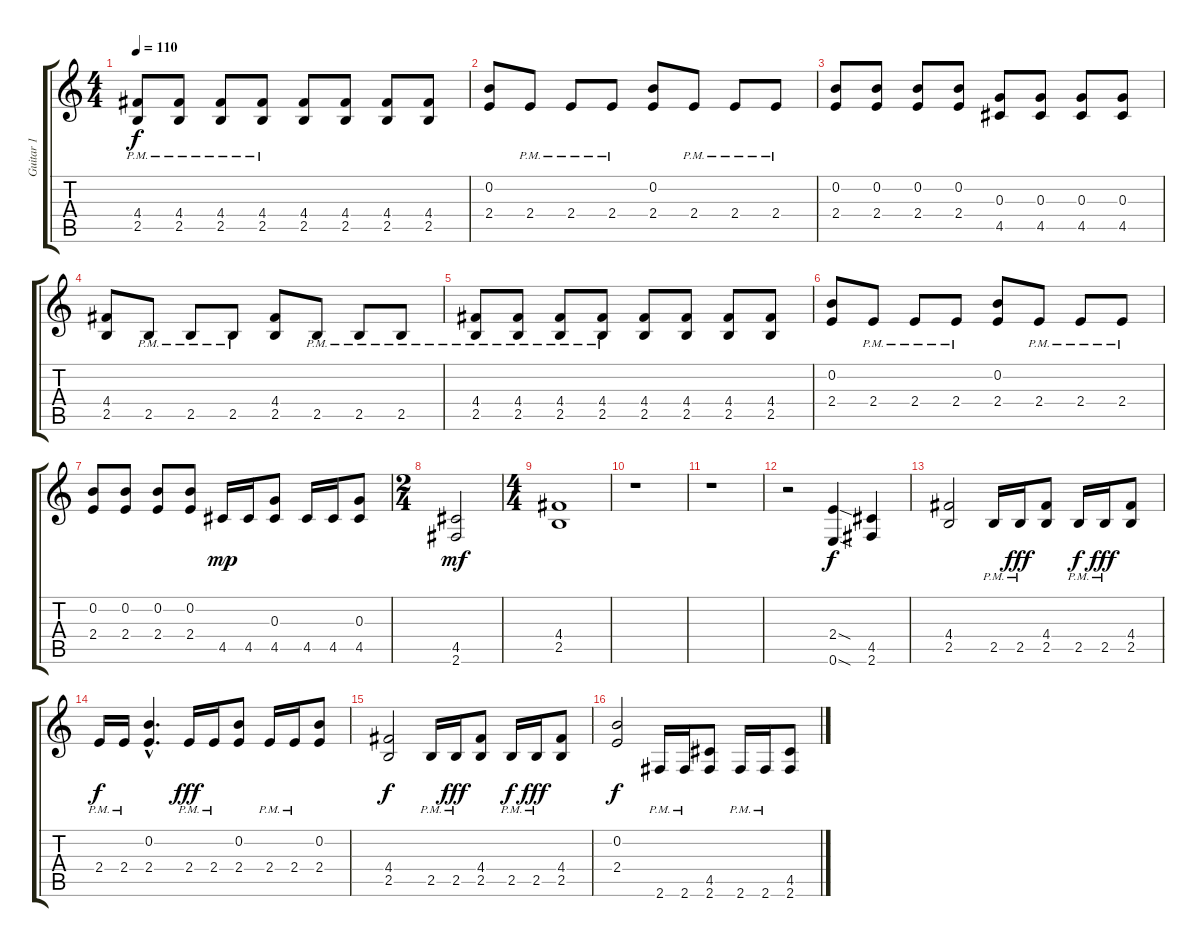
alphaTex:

\track ("Guitar 1" "Guitar 1") {instrument overdrivenguitar}
\staff {score tabs}
\tuning (E4 B3 G3 D3 A2 E2) {hide}
\ts (4 4)
\tempo 110
\clef g2
\ks c
(4.4{pm} 2.5{pm}).8{dy f} (4.4{pm} 2.5{pm}).8 (4.4{pm} 2.5{pm}).8 (4.4{pm} 2.5{pm}).8 (4.4 2.5).8 (4.4 2.5).8 (4.4 2.5).8 (4.4 2.5).8 |
(0.2 2.4).8 2.4{pm}.8 2.4{pm}.8 2.4{pm}.8 (0.2 2.4).8 2.4{pm}.8 2.4{pm}.8 2.4{pm}.8 |
(0.2 2.4).8 (0.2 2.4).8 (0.2 2.4).8 (0.2 2.4).8 (0.3 4.5).8 (0.3 4.5).8 (0.3 4.5).8 (0.3 4.5).8 |
(4.4 2.5).8 2.5{pm}.8 2.5{pm}.8 2.5{pm}.8 (4.4 2.5).8 2.5{pm}.8 2.5{pm}.8 2.5{pm}.8 |
(4.4{pm} 2.5{pm}).8 (4.4{pm} 2.5{pm}).8 (4.4{pm} 2.5{pm}).8 (4.4{pm} 2.5{pm}).8 (4.4 2.5).8 (4.4 2.5).8 (4.4 2.5).8 (4.4 2.5).8 |
(0.2 2.4).8 2.4{pm}.8 2.4{pm}.8 2.4{pm}.8 (0.2 2.4).8 2.4{pm}.8 2.4{pm}.8 2.4{pm}.8 |
(0.2 2.4).8 (0.2 2.4).8 (0.2 2.4).8 (0.2 2.4).8 4.5.16{dy mp} 4.5.16 (0.3 4.5).8 4.5.16 4.5.16 (0.3 4.5).8 |
\ts (2 4)
(4.5 2.6).2{dy mf} |
\ts (4 4)
(4.4 2.5).1 |
r.1 |
r.1 |
r.2 (2.4{sod} 0.6{sod}).4{dy f} (4.5 2.6).4 |
(4.4 2.5).2 2.5{pm}.16 2.5{pm}.16{dy fff} (4.4 2.5).8 2.5{pm}.16{dy f} 2.5{pm}.16{dy fff} (4.4 2.5).8 |
2.4{pm}.16{dy f} 2.4{pm}.16 (0.2{hac} 2.4{hac}).4{d} 2.4{pm}.16{dy fff} 2.4{pm}.16 (0.2 2.4).8 2.4{pm}.16 2.4{pm}.16 (0.2 2.4).8 |
(4.4 2.5).2{dy f} 2.5{pm}.16 2.5{pm}.16{dy fff} (4.4 2.5).8 2.5{pm}.16{dy f} 2.5{pm}.16{dy fff} (4.4 2.5).8 |
(0.2 2.4).2{dy f} 2.6{pm}.16 2.6{pm}.16 (4.5 2.6).8 2.6{pm}.16 2.6{pm}.16 (4.5 2.6).8
